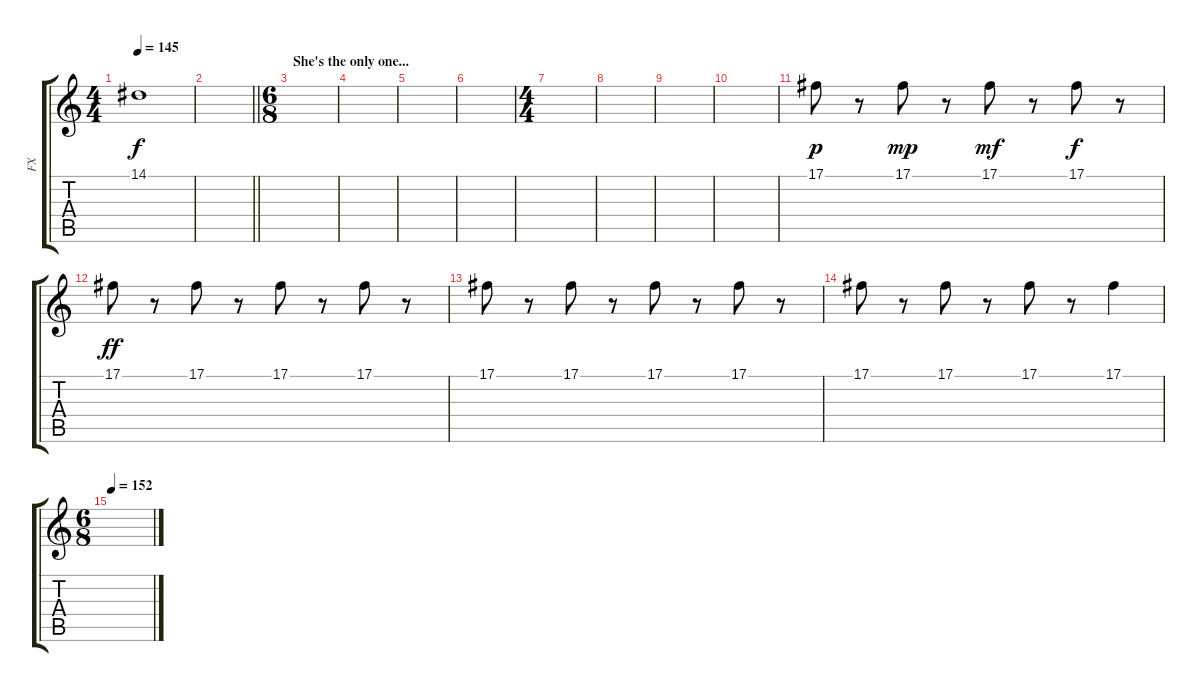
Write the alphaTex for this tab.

\track ("FX" "FX") {instrument fx4atmosphere}
\staff {score tabs}
\tuning (Db4 Ab3 E3 B2 Gb2 B1) {hide}
\ts (4 4)
\tempo 145
\clef g2
\ks c
14.1{t}.1{dy f} |
\barLineRight lightlight
|
\ts (6 8)
\section ("" "She's the only one...")
|
|
|
|
\ts (4 4)
|
|
|
|
17.1.8{dy p volume 10 instrument electricpiano1} r.8 17.1.8{dy mp} r.8 17.1.8{dy mf} r.8 17.1.8{dy f} r.8 |
17.1.8{dy ff} r.8 17.1.8 r.8 17.1.8 r.8 17.1.8 r.8 |
17.1.8 r.8 17.1.8 r.8 17.1.8 r.8 17.1.8 r.8 |
17.1.8 r.8 17.1.8 r.8 17.1.8 r.8 17.1.4 |
\ts (6 8)
\tempo 152
